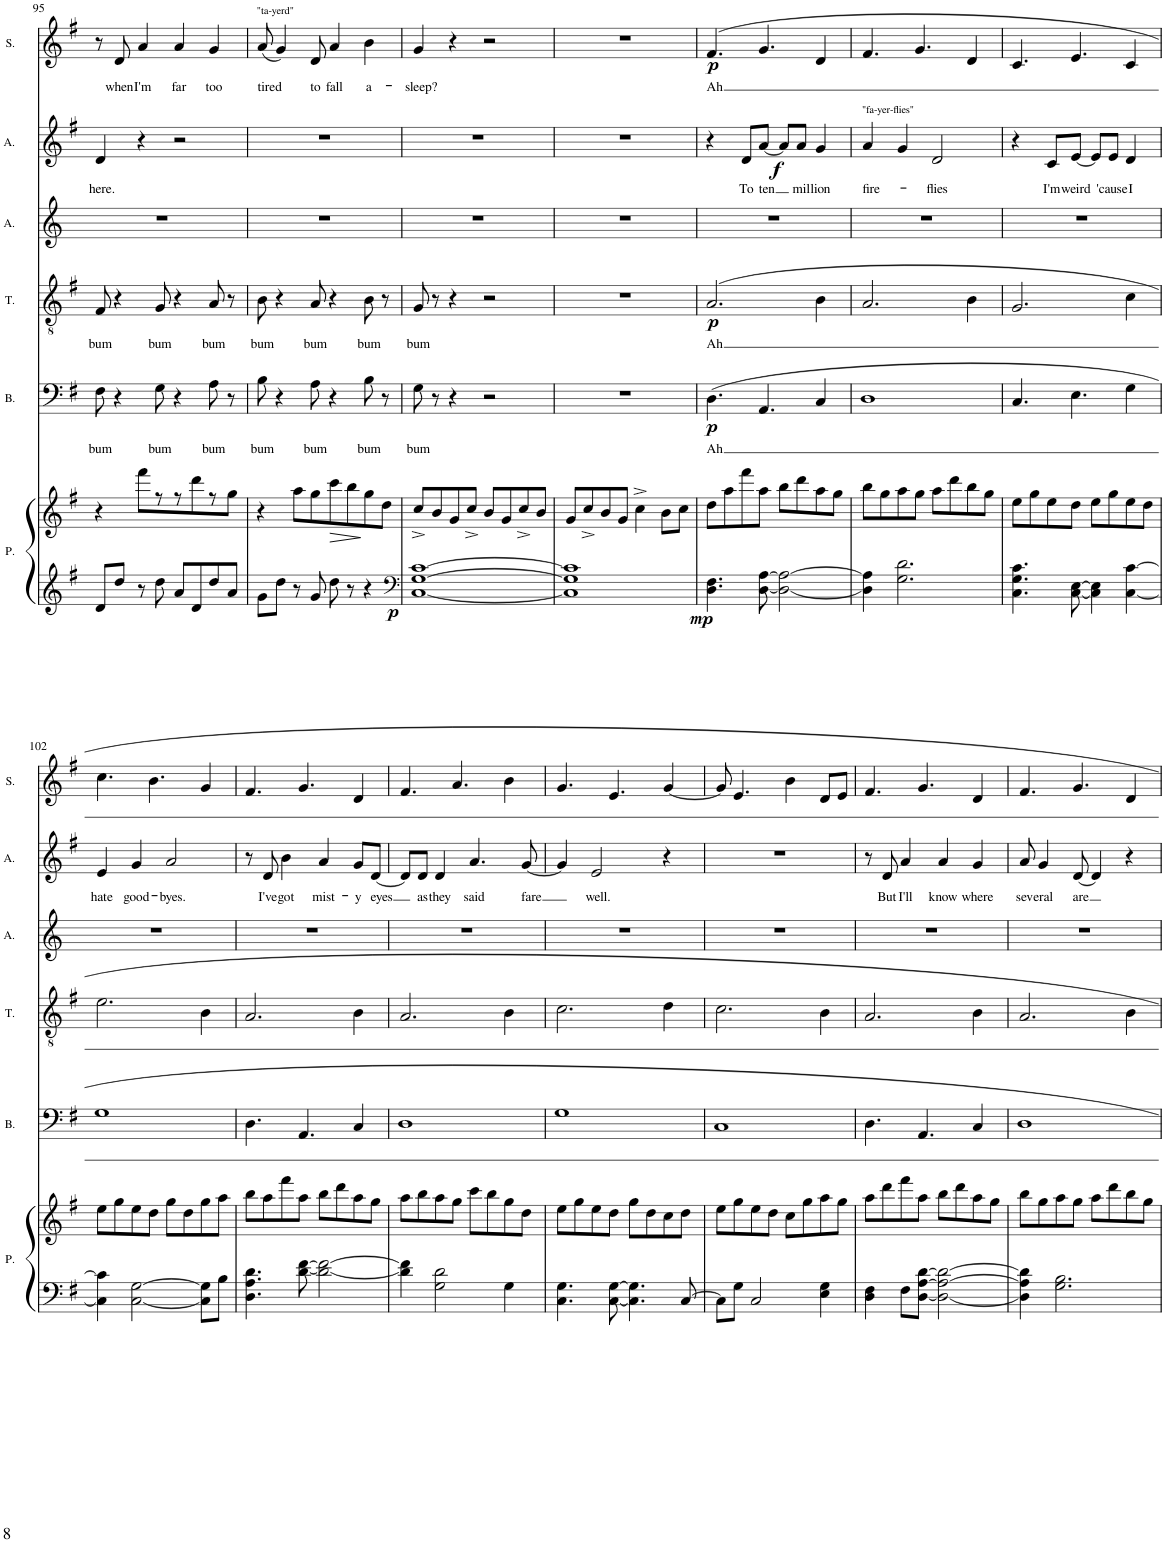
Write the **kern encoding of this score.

**kern	**kern	**dynam	**kern	**text	**dynam	**kern	**text	**dynam	**kern	**kern	**text	**dynam	**kern	**text	**dynam
*part6	*part6	*part6	*part5	*part5	*part5	*part4	*part4	*part4	*part3	*part2	*part2	*part2	*part1	*part1	*part1
*staff7	*staff6	*staff6/7	*staff5	*staff5	*staff5	*staff4	*staff4	*staff4	*staff3	*staff2	*staff2	*staff2	*staff1	*staff1	*staff1
*I"Piano	*	*	*I"Bass	*	*	*I"Tenor	*	*	*I"Alto 2	*I"Alto	*	*	*I"Soprano	*	*
*I'P.	*	*	*I'B.	*	*	*I'T.	*	*	*I'A.	*I'A.	*	*	*I'S.	*	*
!!LO:PB:g=z
*clefG2	*clefG2	*	*clefF4	*	*	*clefGv2	*	*	*clefG2	*clefG2	*	*	*clefG2	*	*
*k[f#]	*k[f#]	*	*k[f#]	*	*	*k[f#]	*	*	*k[]	*k[f#]	*	*	*k[f#]	*	*
*M4/4	*M4/4	*	*M4/4	*	*	*M4/4	*	*	*M4/4	*M4/4	*	*	*M4/4	*	*
=95	=95	=95	=95	=95	=95	=95	=95	=95	=95	=95	=95	=95	=95	=95	=95
!	!	!	!	!LO:LY:b	!	!	!LO:LY:b	!	!	!	!LO:LY:b	!	!	!	!
8d/L	4r	.	8F#\	bum	.	8F#/	bum	.	1r	4d/	here.	.	8r	.	.
!	!	!	!	!	!	!	!	!	!	!	!	!	!	!LO:LY:b	!
8dd/J	.	.	4r	.	.	4r	.	.	.	.	.	.	8d/	when	.
!	!	!	!	!	!	!	!	!	!	!	!	!	!	!LO:LY:b	!
8r	8fff#\L	.	.	.	.	.	.	.	.	4r	.	.	4a/	I'm	.
!	!	!	!	!LO:LY:b	!	!	!LO:LY:b	!	!	!	!	!	!	!	!
8dd\	8r	.	8G\	bum	.	8G/	bum	.	.	.	.	.	.	.	.
!	!	!	!	!	!	!	!	!	!	!	!	!	!	!LO:LY:b	!
8a/L	8r	.	4r	.	.	4r	.	.	.	2r	.	.	4a/	far	.
8d/	8ddd\	.	.	.	.	.	.	.	.	.	.	.	.	.	.
!	!	!	!	!LO:LY:b	!	!	!LO:LY:b	!	!	!	!	!	!	!LO:LY:b	!
8dd/	8r	.	8A\	bum	.	8A/	bum	.	.	.	.	.	4g/	too	.
8a/J	8gg\J	.	8r	.	.	8r	.	.	.	.	.	.	.	.	.
=96	=96	=96	=96	=96	=96	=96	=96	=96	=96	=96	=96	=96	=96	=96	=96
!	!	!	!	!	!	!	!	!	!	!	!	!	!LO:TX:a:t="ta-yerd"	!	!
!	!	!	!	!LO:LY:b	!	!	!LO:LY:b	!	!	!	!	!	!	!LO:LY:b	!
8g\L	4r	.	8B\	bum	.	8B\	bum	.	1r	1r	.	.	(8a/	tired	.
8dd\J	.	.	4r	.	.	4r	.	.	.	.	.	.	4g/)	.	.
8r	8aa\L	.	.	.	.	.	.	.	.	.	.	.	.	.	.
!	!	!	!	!LO:LY:b	!	!	!LO:LY:b	!	!	!	!	!	!	!LO:LY:b	!
8g/	8gg\	.	8A\	bum	.	8A/	bum	.	.	.	.	.	8d/	to	.
!	!	!LO:HP:b	!	!	!	!	!	!	!	!	!	!	!	!LO:LY:b	!
8dd\	8ccc\	>	4r	.	.	4r	.	.	.	.	.	.	4a/	fall	.
8r	8bb\	.	.	.	.	.	.	.	.	.	.	.	.	.	.
!	!	!	!	!LO:LY:b	!	!	!LO:LY:b	!	!	!	!	!	!	!LO:LY:b	!
4r	8gg\	.	8B\	bum	.	8B\	bum	.	.	.	.	.	4b\	a-	.
.	8dd\J	.	8r	.	.	8r	.	.	.	.	.	.	.	.	.
.	.	]	.	.	.	.	.	.	.	.	.	.	.	.	.
=97	=97	=97	=97	=97	=97	=97	=97	=97	=97	=97	=97	=97	=97	=97	=97
*clefF4	*	*	*	*	*	*	*	*	*	*	*	*	*	*	*
!	!	!LO:DY:b=2	!	!LO:LY:b	!	!	!LO:LY:b	!	!	!	!	!	!	!LO:LY:b	!
[1C [1G [1c	8cc^/L	p	8G\	bum	.	8G/	bum	.	1r	1r	.	.	4g/	-sleep?	.
.	8b/	.	8r	.	.	8r	.	.	.	.	.	.	.	.	.
.	8g/	.	4r	.	.	4r	.	.	.	.	.	.	4r	.	.
.	8cc^/J	.	.	.	.	.	.	.	.	.	.	.	.	.	.
.	8b/L	.	2r	.	.	2r	.	.	.	.	.	.	2r	.	.
.	8g/	.	.	.	.	.	.	.	.	.	.	.	.	.	.
.	8cc^/	.	.	.	.	.	.	.	.	.	.	.	.	.	.
.	8b/J	.	.	.	.	.	.	.	.	.	.	.	.	.	.
=98	=98	=98	=98	=98	=98	=98	=98	=98	=98	=98	=98	=98	=98	=98	=98
1C] 1G] 1c]	8g/L	.	1r	.	.	1r	.	.	1r	1r	.	.	1r	.	.
.	8cc^/	.	.	.	.	.	.	.	.	.	.	.	.	.	.
.	8b/	.	.	.	.	.	.	.	.	.	.	.	.	.	.
.	8g/J	.	.	.	.	.	.	.	.	.	.	.	.	.	.
.	4cc^\	.	.	.	.	.	.	.	.	.	.	.	.	.	.
.	8b\L	.	.	.	.	.	.	.	.	.	.	.	.	.	.
.	8cc\J	.	.	.	.	.	.	.	.	.	.	.	.	.	.
=99	=99	=99	=99	=99	=99	=99	=99	=99	=99	=99	=99	=99	=99	=99	=99
!	!	!LO:DY:b=2	!	!LO:LY:b	!LO:DY:b	!	!LO:LY:b	!LO:DY:b	!	!	!	!LO:DY:b	!	!LO:LY:b	!LO:DY:b
4.D\ 4.F#\	8dd\L	mp	4.D\	Ah	p	2.A/	Ah	p	1r	4r	.	f	4.f#/	Ah	p
.	8aa\	.	.	.	.	.	.	.	.	.	.	.	.	.	.
!	!	!	!	!	!	!	!	!	!	!	!LO:LY:b	!	!	!	!
.	8fff#\	.	.	.	.	.	.	.	.	8d/L	To	.	.	.	.
!	!	!	!	!	!	!	!	!	!	!	!LO:LY:b	!	!	!	!
[8D\ [8A\	8aa\J	.	4.AA/	.	.	.	.	.	.	[8a/J	ten	.	4.g/	.	.
2D\_ 2A\_	8bb\L	.	.	.	.	.	.	.	.	8a/L]	.	.	.	.	.
!	!	!	!	!	!	!	!	!	!	!	!LO:LY:b	!	!	!	!
.	8ddd\	.	.	.	.	.	.	.	.	8a/J	mil-	.	.	.	.
!	!	!	!	!	!	!	!	!	!	!	!LO:LY:b	!	!	!	!
.	8aa\	.	4C/	.	.	4B\	.	.	.	4g/	-lion	.	4d/	.	.
.	8gg\J	.	.	.	.	.	.	.	.	.	.	.	.	.	.
=100	=100	=100	=100	=100	=100	=100	=100	=100	=100	=100	=100	=100	=100	=100	=100
!	!	!	!	!	!	!	!	!	!	!LO:TX:a:t="fa-yer-flies"	!	!	!	!	!
!	!	!	!	!	!	!	!	!	!	!	!LO:LY:b	!	!	!	!
4D\] 4A\]	8bb\L	.	1D	.	.	2.A/	.	.	1r	4a/	fire-	.	4.f#/	.	.
.	8gg\	.	.	.	.	.	.	.	.	.	.	.	.	.	.
2.G\ 2.d\	8aa\	.	.	.	.	.	.	.	.	4g/	.	.	.	.	.
.	8gg\J	.	.	.	.	.	.	.	.	.	.	.	4.g/	.	.
!	!	!	!	!	!	!	!	!	!	!	!LO:LY:b	!	!	!	!
.	8aa\L	.	.	.	.	.	.	.	.	2d/	-flies	.	.	.	.
.	8ddd\	.	.	.	.	.	.	.	.	.	.	.	.	.	.
.	8bb\	.	.	.	.	4B\	.	.	.	.	.	.	4d/	.	.
.	8gg\J	.	.	.	.	.	.	.	.	.	.	.	.	.	.
=101	=101	=101	=101	=101	=101	=101	=101	=101	=101	=101	=101	=101	=101	=101	=101
4.C\ 4.G\ 4.c\	8ee\L	.	4.C/	.	.	2.G/	.	.	1r	4r	.	.	4.c/	.	.
.	8gg\	.	.	.	.	.	.	.	.	.	.	.	.	.	.
!	!	!	!	!	!	!	!	!	!	!	!LO:LY:b	!	!	!	!
.	8ee\	.	.	.	.	.	.	.	.	8c/L	I'm	.	.	.	.
!	!	!	!	!	!	!	!	!	!	!	!LO:LY:b	!	!	!	!
[8C\ [8E\	8dd\J	.	4.E\	.	.	.	.	.	.	[8e/J	weird	.	4.e/	.	.
4C\] 4E\]	8ee\L	.	.	.	.	.	.	.	.	8e/L]	.	.	.	.	.
!	!	!	!	!	!	!	!	!	!	!	!LO:LY:b	!	!	!	!
.	8gg\	.	.	.	.	.	.	.	.	8e/J	'cause	.	.	.	.
!	!	!	!	!	!	!	!	!	!	!	!LO:LY:b	!	!	!	!
[4C\ [4c\	8ee\	.	4G\	.	.	4c\	.	.	.	4d/	I	.	4c/	.	.
.	8dd\J	.	.	.	.	.	.	.	.	.	.	.	.	.	.
!!LO:LB:g=z
=102	=102	=102	=102	=102	=102	=102	=102	=102	=102	=102	=102	=102	=102	=102	=102
!	!	!	!	!	!	!	!	!	!	!	!LO:LY:b	!	!	!	!
4C\] 4c\]	8ee\L	.	1G	.	.	2.e\	.	.	1r	4e/	hate	.	4.cc\	.	.
.	8gg\	.	.	.	.	.	.	.	.	.	.	.	.	.	.
!	!	!	!	!	!	!	!	!	!	!	!LO:LY:b	!	!	!	!
[2C\ [2G\	8ee\	.	.	.	.	.	.	.	.	4g/	good-	.	.	.	.
.	8dd\J	.	.	.	.	.	.	.	.	.	.	.	4.b\	.	.
!	!	!	!	!	!	!	!	!	!	!	!LO:LY:b	!	!	!	!
.	8gg\L	.	.	.	.	.	.	.	.	2a/	-byes.	.	.	.	.
.	8dd\	.	.	.	.	.	.	.	.	.	.	.	.	.	.
8C\] 8G\]L	8gg\	.	.	.	.	4B\	.	.	.	.	.	.	4g/	.	.
8B\J	8aa\J	.	.	.	.	.	.	.	.	.	.	.	.	.	.
=103	=103	=103	=103	=103	=103	=103	=103	=103	=103	=103	=103	=103	=103	=103	=103
4.D\ 4.A\ 4.d\	8bb\L	.	4.D\	.	.	2.A/	.	.	1r	8r	.	.	4.f#/	.	.
!	!	!	!	!	!	!	!	!	!	!	!LO:LY:b	!	!	!	!
.	8aa\	.	.	.	.	.	.	.	.	8d/	I've	.	.	.	.
!	!	!	!	!	!	!	!	!	!	!	!LO:LY:b	!	!	!	!
.	8fff#\	.	.	.	.	.	.	.	.	4b\	got	.	.	.	.
[8d\ [8f#\	8aa\J	.	4.AA/	.	.	.	.	.	.	.	.	.	4.g/	.	.
!	!	!	!	!	!	!	!	!	!	!	!LO:LY:b	!	!	!	!
2d\_ 2f#\_	8bb\L	.	.	.	.	.	.	.	.	4a/	mist-	.	.	.	.
.	8ddd\	.	.	.	.	.	.	.	.	.	.	.	.	.	.
!	!	!	!	!	!	!	!	!	!	!	!LO:LY:b	!	!	!	!
.	8aa\	.	4C/	.	.	4B\	.	.	.	8g/L	-y	.	4d/	.	.
!	!	!	!	!	!	!	!	!	!	!	!LO:LY:b	!	!	!	!
.	8gg\J	.	.	.	.	.	.	.	.	[8d/J	eyes	.	.	.	.
=104	=104	=104	=104	=104	=104	=104	=104	=104	=104	=104	=104	=104	=104	=104	=104
4d\] 4f#\]	8aa\L	.	1D	.	.	2.A/	.	.	1r	8d/L]	.	.	4.f#/	.	.
!	!	!	!	!	!	!	!	!	!	!	!LO:LY:b	!	!	!	!
.	8bb\	.	.	.	.	.	.	.	.	8d/J	as	.	.	.	.
!	!	!	!	!	!	!	!	!	!	!	!LO:LY:b	!	!	!	!
2G\ 2d\	8aa\	.	.	.	.	.	.	.	.	4d/	they	.	.	.	.
.	8gg\J	.	.	.	.	.	.	.	.	.	.	.	4.a/	.	.
!	!	!	!	!	!	!	!	!	!	!	!LO:LY:b	!	!	!	!
.	8ccc\L	.	.	.	.	.	.	.	.	4.a/	said	.	.	.	.
.	8bb\	.	.	.	.	.	.	.	.	.	.	.	.	.	.
4G\	8gg\	.	.	.	.	4B\	.	.	.	.	.	.	4b\	.	.
!	!	!	!	!	!	!	!	!	!	!	!LO:LY:b	!	!	!	!
.	8dd\J	.	.	.	.	.	.	.	.	[8g/	-fare	.	.	.	.
=105	=105	=105	=105	=105	=105	=105	=105	=105	=105	=105	=105	=105	=105	=105	=105
4.C\ 4.G\	8ee\L	.	1G	.	.	2.c\	.	.	1r	4g/]	.	.	4.g/	.	.
.	8gg\	.	.	.	.	.	.	.	.	.	.	.	.	.	.
!	!	!	!	!	!	!	!	!	!	!	!LO:LY:b	!	!	!	!
.	8ee\	.	.	.	.	.	.	.	.	2e/	well.	.	.	.	.
[8C\ [8G\	8dd\J	.	.	.	.	.	.	.	.	.	.	.	4.e/	.	.
4.C\] 4.G\]	8gg\L	.	.	.	.	.	.	.	.	.	.	.	.	.	.
.	8dd\	.	.	.	.	.	.	.	.	.	.	.	.	.	.
.	8cc\	.	.	.	.	4d\	.	.	.	4r	.	.	[4g/	.	.
[8C/	8dd\J	.	.	.	.	.	.	.	.	.	.	.	.	.	.
=106	=106	=106	=106	=106	=106	=106	=106	=106	=106	=106	=106	=106	=106	=106	=106
8C\L]	8ee\L	.	1C	.	.	2.c\	.	.	1r	1r	.	.	8g/]	.	.
8G\J	8gg\	.	.	.	.	.	.	.	.	.	.	.	4.e/	.	.
2C/	8ee\	.	.	.	.	.	.	.	.	.	.	.	.	.	.
.	8dd\J	.	.	.	.	.	.	.	.	.	.	.	.	.	.
.	8cc\L	.	.	.	.	.	.	.	.	.	.	.	4b\	.	.
.	8gg\	.	.	.	.	.	.	.	.	.	.	.	.	.	.
4E\ 4G\	8aa\	.	.	.	.	4B\	.	.	.	.	.	.	8d/L	.	.
.	8gg\J	.	.	.	.	.	.	.	.	.	.	.	8e/J	.	.
=107	=107	=107	=107	=107	=107	=107	=107	=107	=107	=107	=107	=107	=107	=107	=107
4D\ 4F#\	8aa\L	.	4.D\	.	.	2.A/	.	.	1r	8r	.	.	4.f#/	.	.
!	!	!	!	!	!	!	!	!	!	!	!LO:LY:b	!	!	!	!
.	8ddd\	.	.	.	.	.	.	.	.	8d/	But	.	.	.	.
!	!	!	!	!	!	!	!	!	!	!	!LO:LY:b	!	!	!	!
8F#\L	8fff#\	.	.	.	.	.	.	.	.	4a/	I'll	.	.	.	.
[8D\ [8A\ [8d\J	8aa\J	.	4.AA/	.	.	.	.	.	.	.	.	.	4.g/	.	.
!	!	!	!	!	!	!	!	!	!	!	!LO:LY:b	!	!	!	!
2D\_ 2A\_ 2d\_	8bb\L	.	.	.	.	.	.	.	.	4a/	know	.	.	.	.
.	8ddd\	.	.	.	.	.	.	.	.	.	.	.	.	.	.
!	!	!	!	!	!	!	!	!	!	!	!LO:LY:b	!	!	!	!
.	8aa\	.	4C/	.	.	4B\	.	.	.	4g/	where	.	4d/	.	.
.	8gg\J	.	.	.	.	.	.	.	.	.	.	.	.	.	.
=108	=108	=108	=108	=108	=108	=108	=108	=108	=108	=108	=108	=108	=108	=108	=108
!	!	!	!	!	!	!	!	!	!	!	!LO:LY:b	!	!	!	!
4D\] 4A\] 4d\]	8bb\L	.	1D	.	.	2.A/	.	.	1r	8a/	sev-	.	4.f#/	.	.
!	!	!	!	!	!	!	!	!	!	!	!LO:LY:b	!	!	!	!
.	8gg\	.	.	.	.	.	.	.	.	4g/	-eral	.	.	.	.
2.G\ 2.B\	8aa\	.	.	.	.	.	.	.	.	.	.	.	.	.	.
!	!	!	!	!	!	!	!	!	!	!	!LO:LY:b	!	!	!	!
.	8gg\J	.	.	.	.	.	.	.	.	[8d/	are	.	4.g/	.	.
.	8aa\L	.	.	.	.	.	.	.	.	4d/]	.	.	.	.	.
.	8ddd\	.	.	.	.	.	.	.	.	.	.	.	.	.	.
.	8bb\	.	.	.	.	4B\	.	.	.	4r	.	.	4d/	.	.
.	8gg\J	.	.	.	.	.	.	.	.	.	.	.	.	.	.
=	=	=	=	=	=	=	=	=	=	=	=	=	=	=	=
*-	*-	*-	*-	*-	*-	*-	*-	*-	*-	*-	*-	*-	*-	*-	*-
